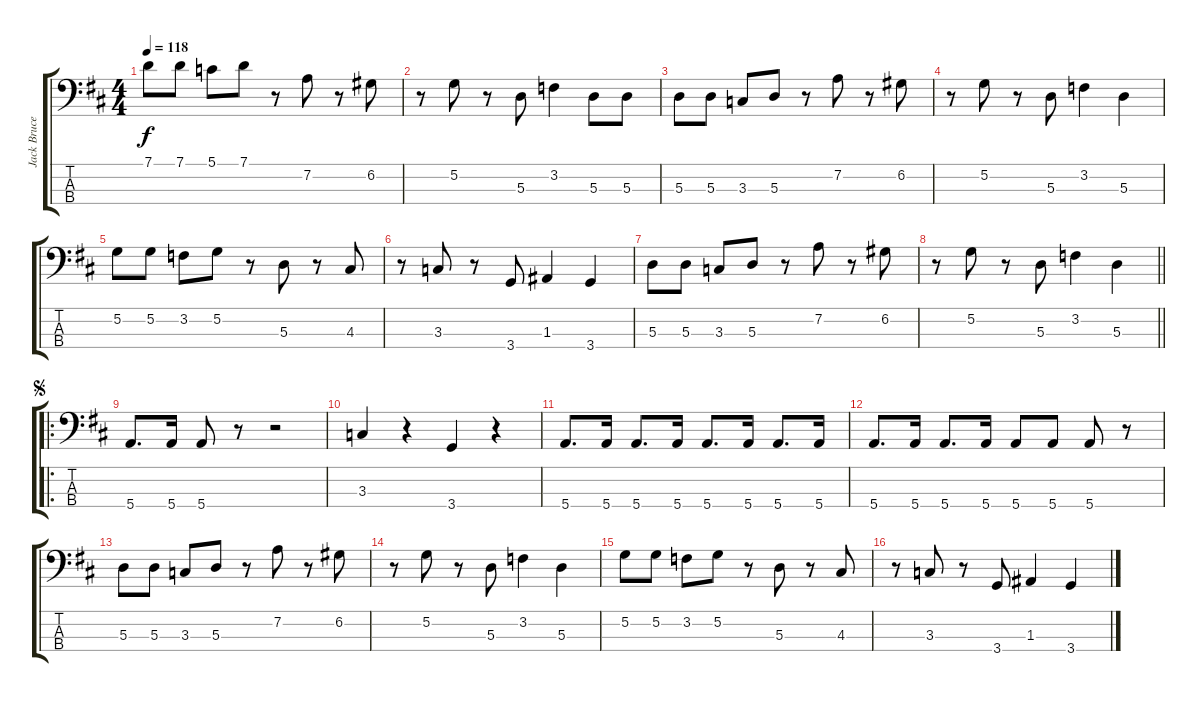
\track ("Jack Bruce (Bass)" "Jack Bruce") {instrument electricbassfinger}
\staff {score tabs}
\tuning (G2 D2 A1 E1) {hide}
\ts (4 4)
\tempo 118
\clef f4
\ks d
7.1.8{dy f instrument electricbassfinger} 7.1.8 5.1.8 7.1.8 r.8 7.2.8 r.8 6.2.8 |
r.8 5.2.8 r.8 5.3.8 3.2.4 5.3.8 5.3.8 |
5.3.8 5.3.8 3.3.8 5.3.8 r.8 7.2.8 r.8 6.2.8 |
r.8 5.2.8 r.8 5.3.8 3.2.4 5.3.4 |
5.2.8 5.2.8 3.2.8 5.2.8 r.8 5.3.8 r.8 4.3.8 |
r.8 3.3.8 r.8 3.4.8 1.3.4 3.4.4 |
5.3.8 5.3.8 3.3.8 5.3.8 r.8 7.2.8 r.8 6.2.8 |
\barLineRight lightlight
r.8 5.2.8 r.8 5.3.8 3.2.4 5.3.4 |
\ro
\jump segno
5.4.8{d} 5.4.16 5.4.8 r.8 r.2 |
3.3.4 r.4 3.4.4 r.4 |
5.4.8{d} 5.4.16 5.4.8{d} 5.4.16 5.4.8{d} 5.4.16 5.4.8{d} 5.4.16 |
5.4.8{d} 5.4.16 5.4.8{d} 5.4.16 5.4.8 5.4.8 5.4.8 r.8 |
5.3.8 5.3.8 3.3.8 5.3.8 r.8 7.2.8 r.8 6.2.8 |
r.8 5.2.8 r.8 5.3.8 3.2.4 5.3.4 |
5.2.8 5.2.8 3.2.8 5.2.8 r.8 5.3.8 r.8 4.3.8 |
r.8 3.3.8 r.8 3.4.8 1.3.4 3.4.4
